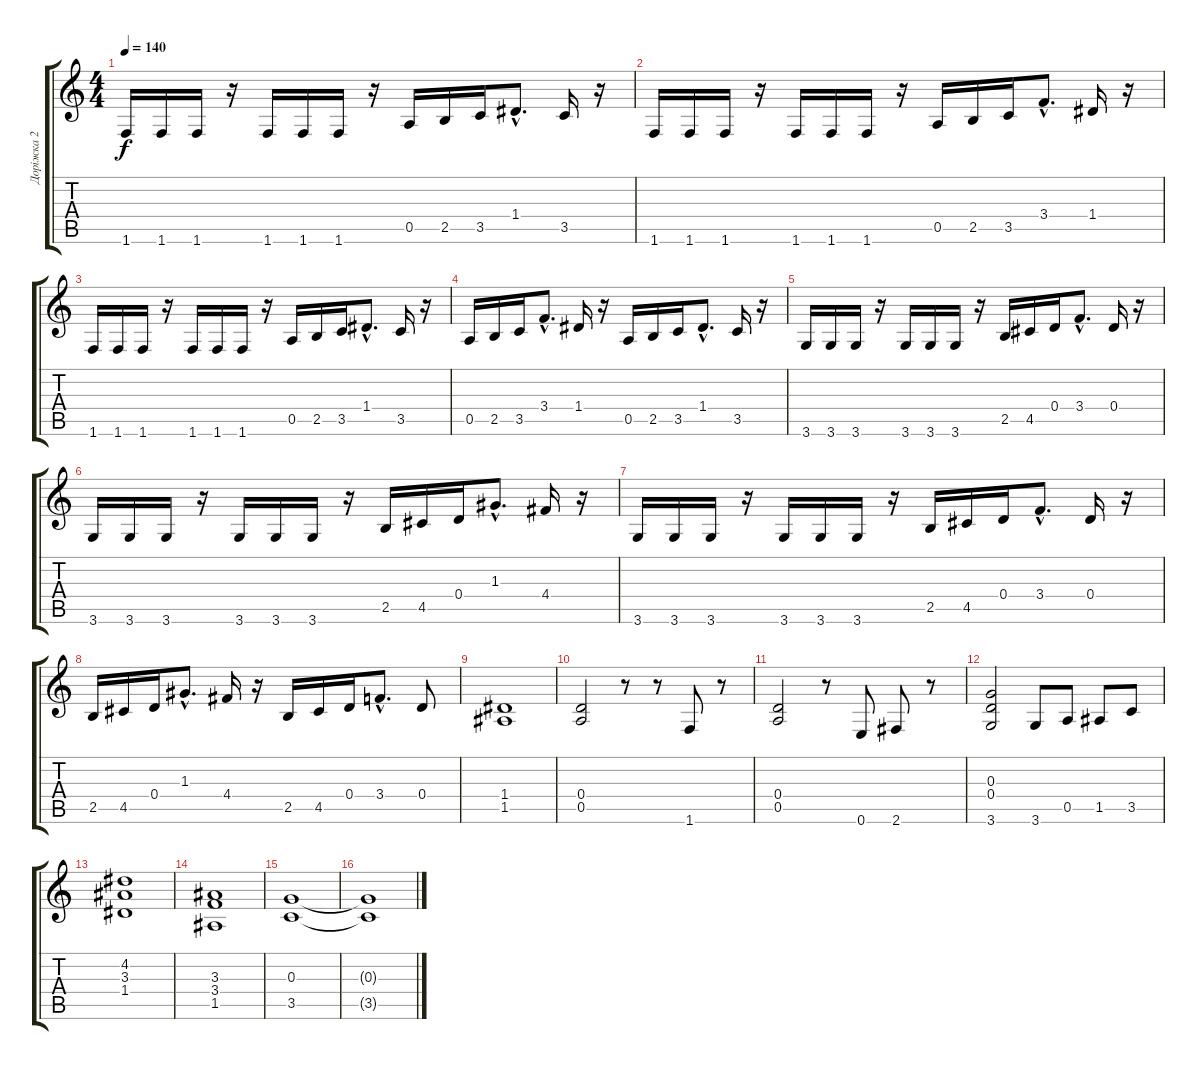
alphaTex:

\track ("Доріжка 2" "Доріжка 2") {instrument distortionguitar}
\staff {score tabs}
\tuning (E4 B3 G3 D3 A2 E2) {hide}
\ts (4 4)
\tempo 140
\clef g2
\ks c
1.6.16{dy f} 1.6.16 1.6.16 r.16 1.6.16 1.6.16 1.6.16 r.16 0.5.16 2.5.16 3.5.16 1.4{hac}.8{d} 3.5.16 r.16 |
1.6.16 1.6.16 1.6.16 r.16 1.6.16 1.6.16 1.6.16 r.16 0.5.16 2.5.16 3.5.16 3.4{hac}.8{d} 1.4.16 r.16 |
1.6.16 1.6.16 1.6.16 r.16 1.6.16 1.6.16 1.6.16 r.16 0.5.16 2.5.16 3.5.16 1.4{hac}.8{d} 3.5.16 r.16 |
0.5.16 2.5.16 3.5.16 3.4{hac}.8{d} 1.4.16 r.16 0.5.16 2.5.16 3.5.16 1.4{hac}.8{d} 3.5.16 r.16 |
3.6.16 3.6.16 3.6.16 r.16 3.6.16 3.6.16 3.6.16 r.16 2.5.16 4.5.16 0.4.16 3.4{hac}.8{d} 0.4.16 r.16 |
3.6.16 3.6.16 3.6.16 r.16 3.6.16 3.6.16 3.6.16 r.16 2.5.16 4.5.16 0.4.16 1.3{hac}.8{d} 4.4.16 r.16 |
3.6.16 3.6.16 3.6.16 r.16 3.6.16 3.6.16 3.6.16 r.16 2.5.16 4.5.16 0.4.16 3.4{hac}.8{d} 0.4.16 r.16 |
2.5.16 4.5.16 0.4.16 1.3{hac}.8{d} 4.4.16 r.16 2.5.16 4.5.16 0.4.16 3.4{hac}.8{d} 0.4.8 |
(1.4 1.5).1 |
(0.4 0.5).2 r.8 r.8 1.6.8 r.8 |
(0.4 0.5).2 r.8 0.6.8 2.6.8 r.8 |
(0.3 0.4 3.6).2 3.6.8 0.5.8 1.5.8 3.5.8 |
(4.2 3.3 1.4).1 |
(3.3 3.4 1.5).1 |
(0.3 3.5).1 |
(0.3{t} 3.5{t}).1
